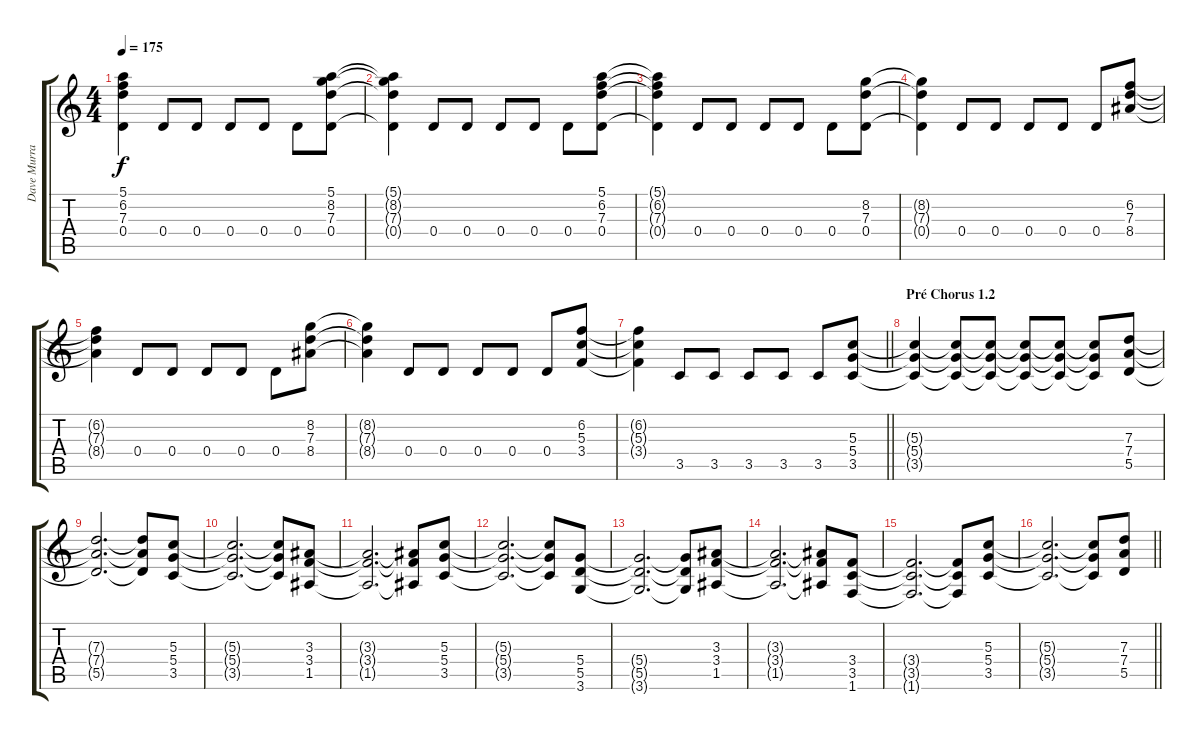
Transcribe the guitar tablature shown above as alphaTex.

\track ("Dave Murray" "Dave Murra") {instrument distortionguitar}
\staff {score tabs}
\tuning (E4 B3 G3 D3 A2 E2) {hide}
\ts (4 4)
\tempo 175
\clef g2
\ks c
(5.1{t} 6.2{t} 7.3{t} 0.4{t}).4{dy f} 0.4.8 0.4.8 0.4.8 0.4.8 0.4.8 (5.1 8.2 7.3 0.4).8 |
(5.1{t} 8.2{t} 7.3{t} 0.4{t}).4 0.4.8 0.4.8 0.4.8 0.4.8 0.4.8 (5.1 6.2 7.3 0.4).8 |
(5.1{t} 6.2{t} 7.3{t} 0.4{t}).4 0.4.8 0.4.8 0.4.8 0.4.8 0.4.8 (8.2 7.3 0.4).8 |
(8.2{t} 7.3{t} 0.4{t}).4 0.4.8 0.4.8 0.4.8 0.4.8 0.4.8 (6.2 7.3 8.4).8 |
(6.2{t} 7.3{t} 8.4{t}).4 0.4.8 0.4.8 0.4.8 0.4.8 0.4.8 (8.2 7.3 8.4).8 |
(8.2{t} 7.3{t} 8.4{t}).4 0.4.8 0.4.8 0.4.8 0.4.8 0.4.8 (6.2 5.3 3.4).8 |
\barLineRight lightlight
(6.2{t} 5.3{t} 3.4{t}).4 3.5.8 3.5.8 3.5.8 3.5.8 3.5.8 (5.3 5.4 3.5).8 |
\section ("" "Pré Chorus 1.2")
(5.3{t} 5.4{t} 3.5{t}).4 (5.3{t} 5.4{t} 3.5{t}).8 (5.3{t} 5.4{t} 3.5{t}).8 (5.3{t} 5.4{t} 3.5{t}).8 (5.3{t} 5.4{t} 3.5{t}).8 (5.3{t} 5.4{t} 3.5{t}).8 (7.3 7.4 5.5).8 |
(7.3{t} 7.4{t} 5.5{t}).2{d} (7.3{t} 7.4{t} 5.5{t}).8 (5.3 5.4 3.5).8 |
(5.3{t} 5.4{t} 3.5{t}).2{d} (5.3{t} 5.4{t} 3.5{t}).8 (3.3 3.4 1.5).8 |
(3.3{t} 3.4{t} 1.5{t}).2{d} (3.3{t} 3.4{t} 1.5{t}).8 (5.3 5.4 3.5).8 |
(5.3{t} 5.4{t} 3.5{t}).2{d} (5.3{t} 5.4{t} 3.5{t}).8 (5.4 5.5 3.6).8 |
(5.4{t} 5.5{t} 3.6{t}).2{d} (5.4{t} 5.5{t} 3.6{t}).8 (3.3 3.4 1.5).8 |
(3.3{t} 3.4{t} 1.5{t}).2{d} (3.3{t} 3.4{t} 1.5{t}).8 (3.4 3.5 1.6).8 |
(3.4{t} 3.5{t} 1.6{t}).2{d} (3.4{t} 3.5{t} 1.6{t}).8 (5.3 5.4 3.5).8 |
\barLineRight lightlight
(5.3{t} 5.4{t} 3.5{t}).2{d} (5.3{t} 5.4{t} 3.5{t}).8 (7.3 7.4 5.5).8
